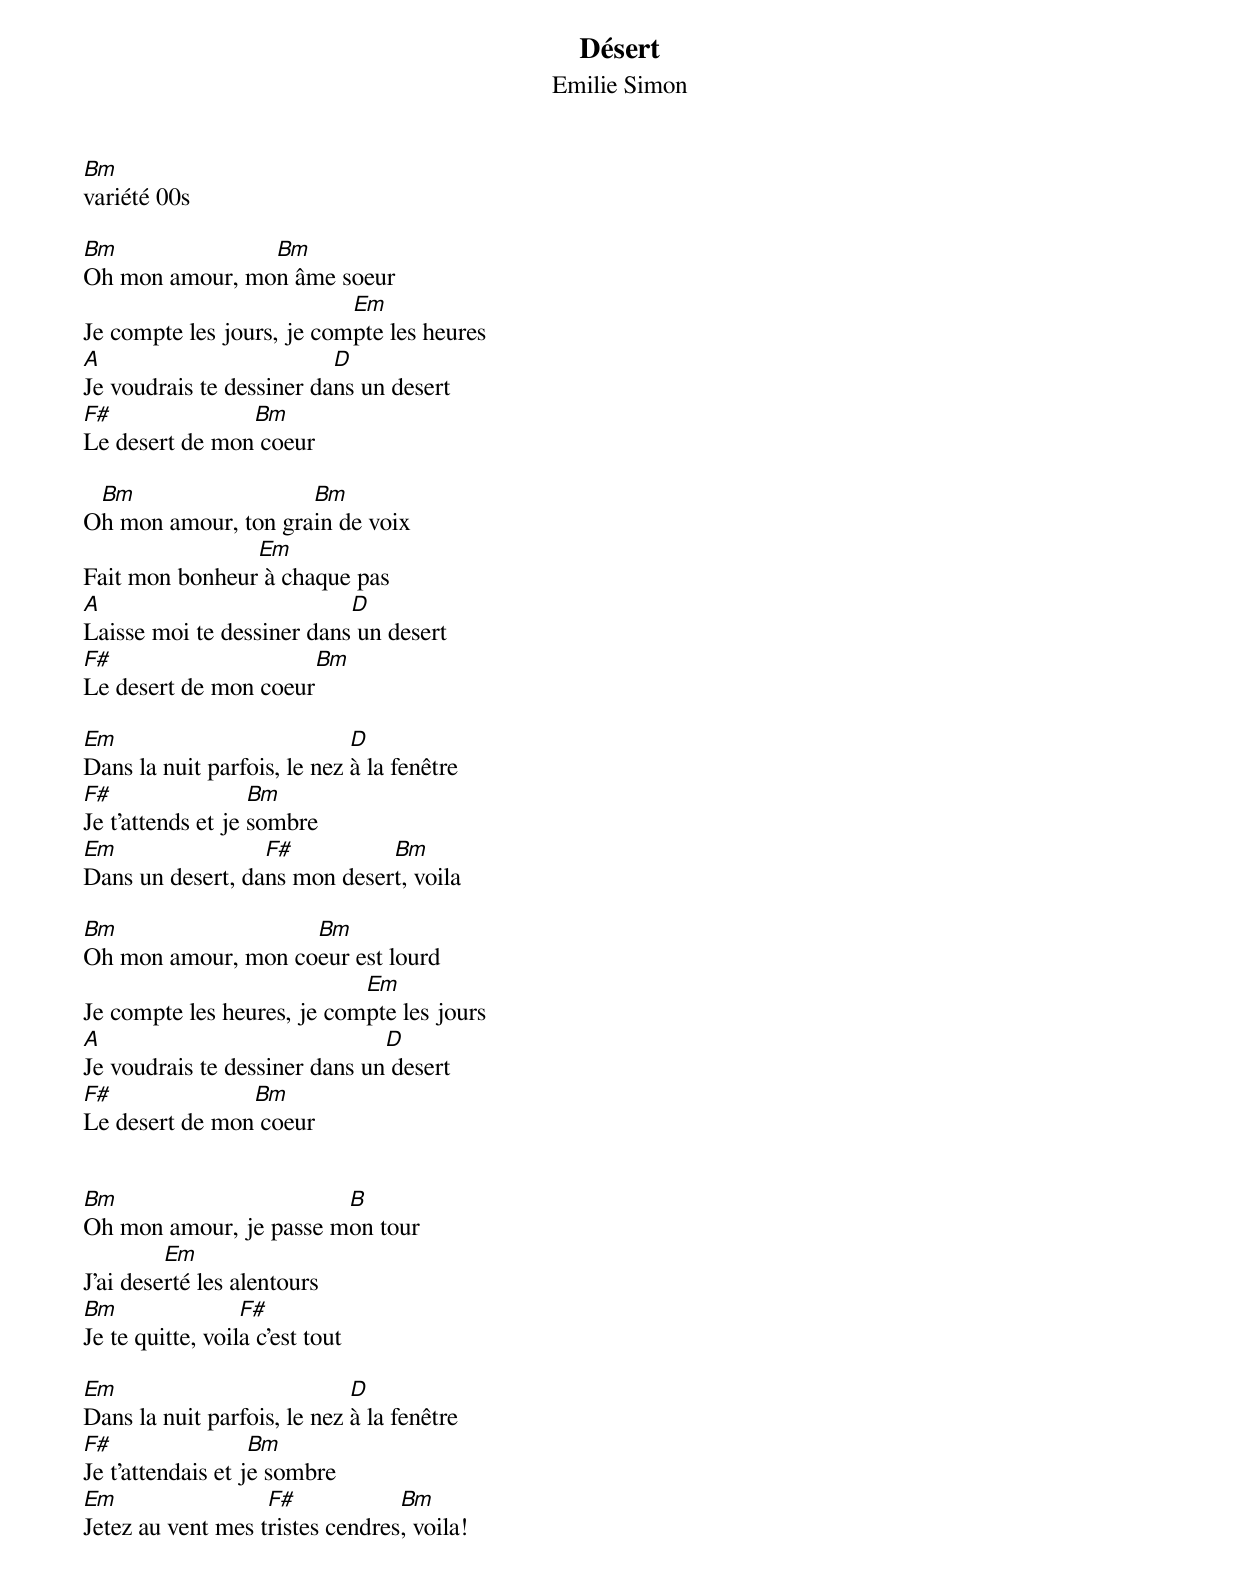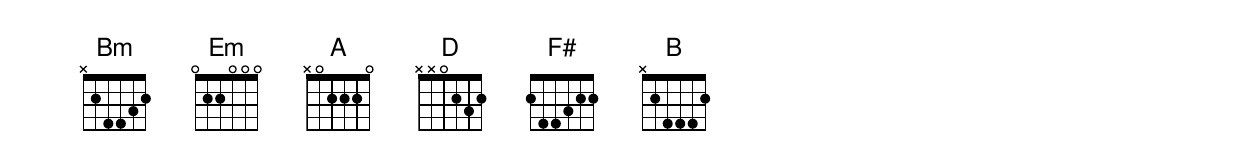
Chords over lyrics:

Désert
Emilie Simon
Bm
variété 00s

Bm              Bm
Oh mon amour, mon âme soeur
                           Em
Je compte les jours, je compte les heures
A                         D
Je voudrais te dessiner dans un desert
F#              Bm
Le desert de mon coeur

 Bm                  Bm
Oh mon amour, ton grain de voix
                Em
Fait mon bonheur à chaque pas
A                          D
Laisse moi te dessiner dans un desert
F#                      Bm
Le desert de mon coeur

Em                           D
Dans la nuit parfois, le nez à la fenêtre
F#                 Bm
Je t'attends et je sombre
Em                F#          Bm
Dans un desert, dans mon desert, voila

Bm                  Bm
Oh mon amour, mon coeur est lourd
                            Em
Je compte les heures, je compte les jours
A                              D
Je voudrais te dessiner dans un desert
F#              Bm
Le desert de mon coeur


Bm                      B
Oh mon amour, je passe mon tour
         Em
J'ai deserté les alentours
Bm                F#
Je te quitte, voila c'est tout

Em                           D
Dans la nuit parfois, le nez à la fenêtre
F#                 Bm
Je t'attendais et je sombre
Em                 F#            Bm
Jetez au vent mes tristes cendres, voila!
